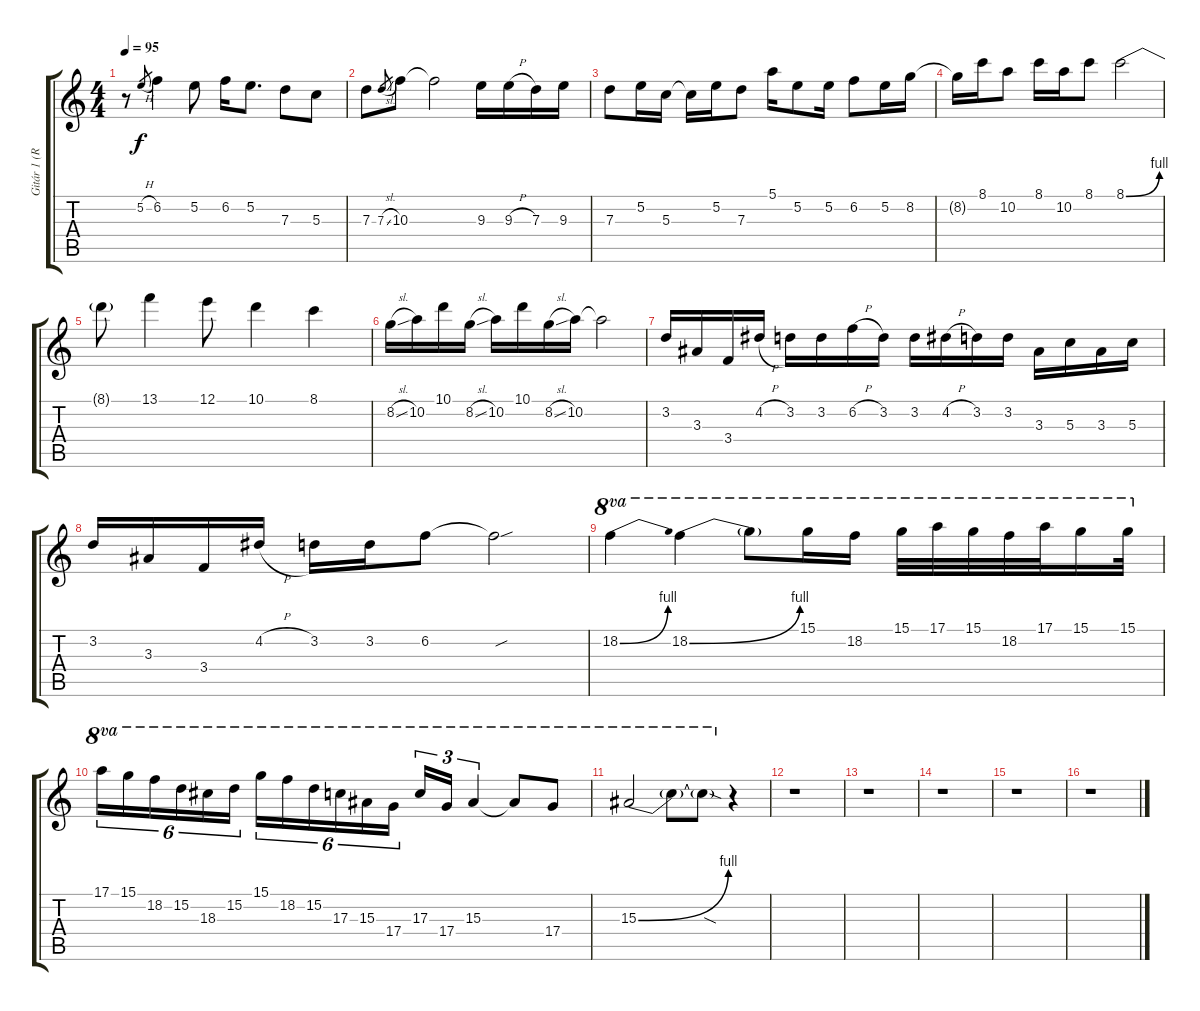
\track ("Gitár 1 (Ritchie Blackmore)" "Gitár 1 (R") {instrument distortionguitar}
\staff {score tabs}
\tuning (E4 B3 G3 D3 A2 E2) {hide}
\ts (4 4)
\tempo 95
\clef g2
\ks c
r.8{dy f} 5.2{h}.8{gr} 6.2.4 5.2.8 6.2.16 5.2.8{d} 7.3.8 5.3.8 |
7.3.8 7.3{sl}.8{gr} 10.3.8 10.3{t}.2 9.3.16 9.3{h}.16 7.3.16 9.3.16 |
7.3.8 5.2.16 5.3.16 5.3{t}.16 5.2.16 7.3.8 5.1.16 5.2.8 5.2.16 6.2.8 5.2.16 8.2.16 |
8.2{t}.16 8.1.16 10.2.8 8.1.16 10.2.16 8.1.8 8.1{be (bend 0 0 60 4)}.2 |
8.1{t}.8 13.1.4 12.1.8 10.1.4 8.1.4 |
8.2{sl}.16 10.2.16 10.1.16 8.2{sl}.16 10.2.16 10.1.16 8.2{sl}.16 10.2.16 10.2{t}.2 |
3.2.16 3.3.16 3.4.16 4.2{h}.16 3.2.16 3.2.16 6.2{h}.16 3.2.16 3.2.16 4.2{h}.16 3.2.16 3.2.16 3.3.16 5.3.16 3.3.16 5.3.16 |
3.2.16 3.3.16 3.4.16 4.2{h}.16 3.2.16 3.2.16 6.2.8 6.2{sou t}.2 |
18.2{be (bend 0 0 60 4)}.4{ot 8va} 18.2{be (bend 0 0 60 4)}.4{ot 8va} 18.2{t}.8{ot 8va} 15.1.16{ot 8va} 18.2.16{ot 8va} 15.1.32{ot 8va} 17.1.32{ot 8va} 15.1.32{ot 8va} 18.2.32{ot 8va} 17.1.32{ot 8va} 15.1.16{ot 8va} 15.1.32{ot 8va} |
17.1.16{tu (6 4) ot 8va} 15.1.16{tu (6 4) ot 8va} 18.2.16{tu (6 4) ot 8va} 15.2.16{tu (6 4) ot 8va} 18.3.16{tu (6 4) ot 8va} 15.2.16{tu (6 4) ot 8va} 15.1.16{tu (6 4) ot 8va} 18.2.16{tu (6 4) ot 8va} 15.2.16{tu (6 4) ot 8va} 17.3.16{tu (6 4) ot 8va} 15.3.16{tu (6 4) ot 8va} 17.4.16{tu (6 4) ot 8va} 17.3.16{tu (3 2) ot 8va} 17.4.16{tu (3 2) ot 8va} 15.3.4{tu (3 2) ot 8va} 15.3{t}.8{ot 8va} 17.4.8{ot 8va} |
15.3{be (bend 0 0 60 4)}.2{ot 8va} 15.3{t}.8{ot 8va} 15.3{sod t}.8{ot 8va} r.4 |
r.1 |
r.1 |
r.1 |
r.1 |
r.1
